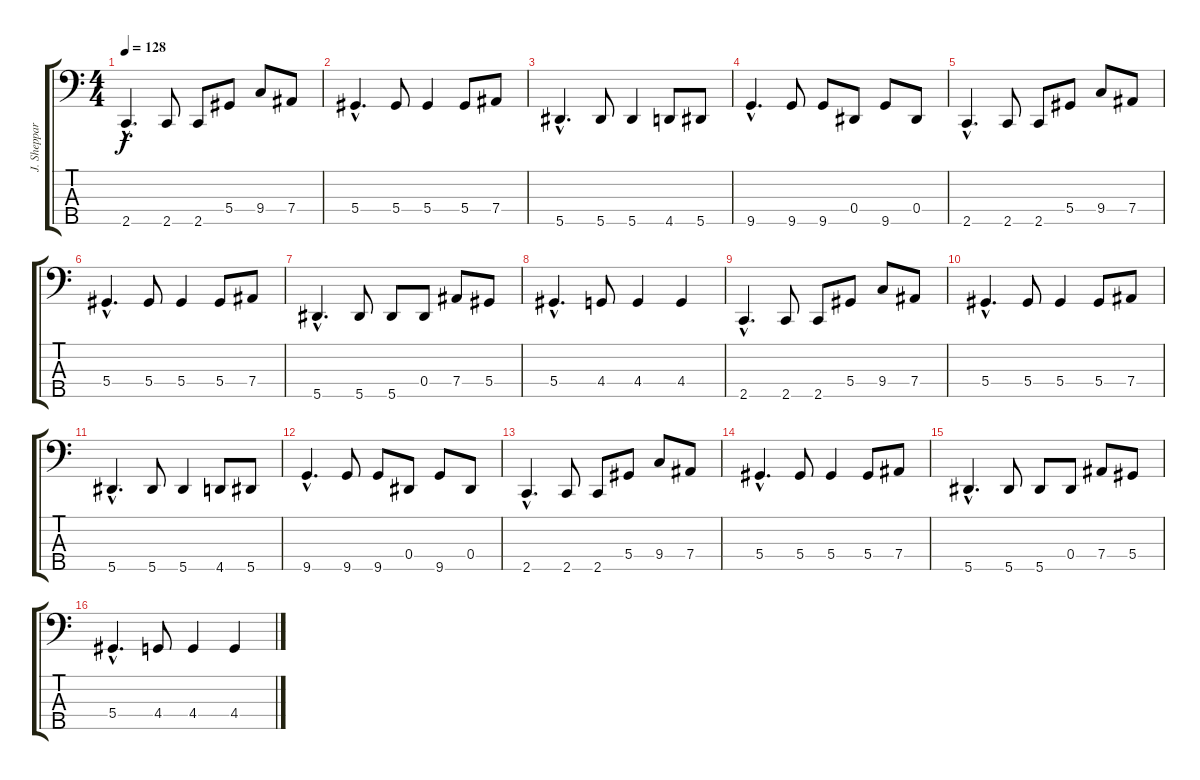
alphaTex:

\track ("J. Sheppard" "J. Sheppar") {instrument electricbassfinger}
\staff {score tabs}
\tuning (Gb2 Db2 Ab1 Eb1 Bb0) {hide}
\ts (4 4)
\tempo 128
\clef f4
\ks c
2.5{hac}.4{d dy f instrument electricbassfinger} 2.5.8 2.5.8 5.4.8 9.4.8 7.4.8 |
5.4{hac}.4{d} 5.4.8 5.4.4 5.4.8 7.4.8 |
5.5{hac}.4{d} 5.5.8 5.5.4 4.5.8 5.5.8 |
9.5{hac}.4{d} 9.5.8 9.5.8 0.4.8 9.5.8 0.4.8 |
2.5{hac}.4{d} 2.5.8 2.5.8 5.4.8 9.4.8 7.4.8 |
5.4{hac}.4{d} 5.4.8 5.4.4 5.4.8 7.4.8 |
5.5{hac}.4{d} 5.5.8 5.5.8 0.4.8 7.4.8 5.4.8 |
5.4{hac}.4{d} 4.4.8 4.4.4 4.4.4 |
2.5{hac}.4{d} 2.5.8 2.5.8 5.4.8 9.4.8 7.4.8 |
5.4{hac}.4{d} 5.4.8 5.4.4 5.4.8 7.4.8 |
5.5{hac}.4{d} 5.5.8 5.5.4 4.5.8 5.5.8 |
9.5{hac}.4{d} 9.5.8 9.5.8 0.4.8 9.5.8 0.4.8 |
2.5{hac}.4{d} 2.5.8 2.5.8 5.4.8 9.4.8 7.4.8 |
5.4{hac}.4{d} 5.4.8 5.4.4 5.4.8 7.4.8 |
5.5{hac}.4{d} 5.5.8 5.5.8 0.4.8 7.4.8 5.4.8 |
5.4{hac}.4{d} 4.4.8 4.4.4 4.4.4
